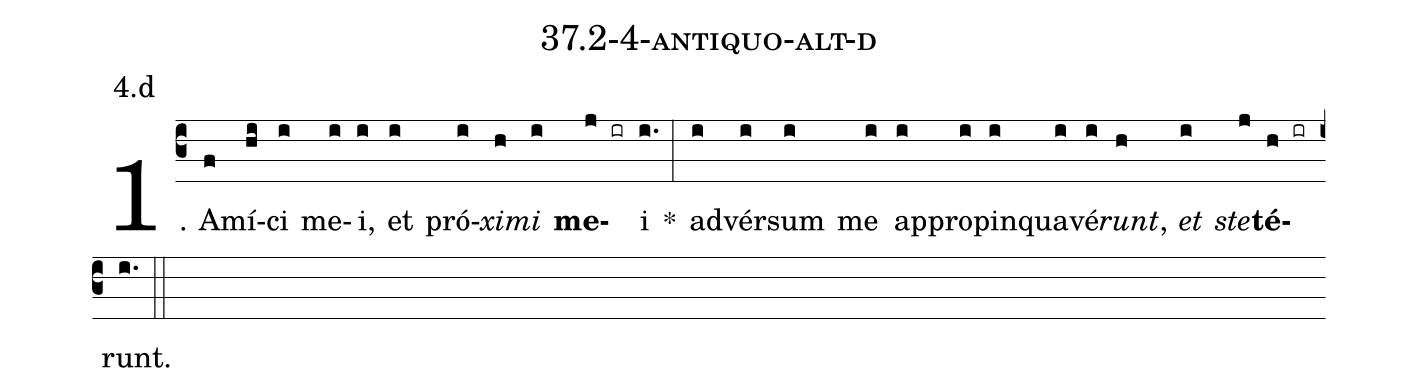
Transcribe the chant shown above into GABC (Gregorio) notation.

name: 37.2-4-antiquo-alt-d;
annotation: 4.d;
%%
(c3)1. A(f)mí(hi)ci(i) me(i)i,(i) et(i) pró(i)<i>xi</i>(h)<i>mi</i>(i) <b>me</b>(j ir)i(i.) *(:) ad(i)vér(i)sum(i) me(i) ap(i)pro(i)pin(i)qua(i)vé(i)<i>runt</i>,(h) <i>et</i>(i) <i>ste</i>(j)<b>té</b>(h ir)runt.(i.) (::)


%E(i) u(h) o(i) u(j) a(h) e.(i.) (::)
